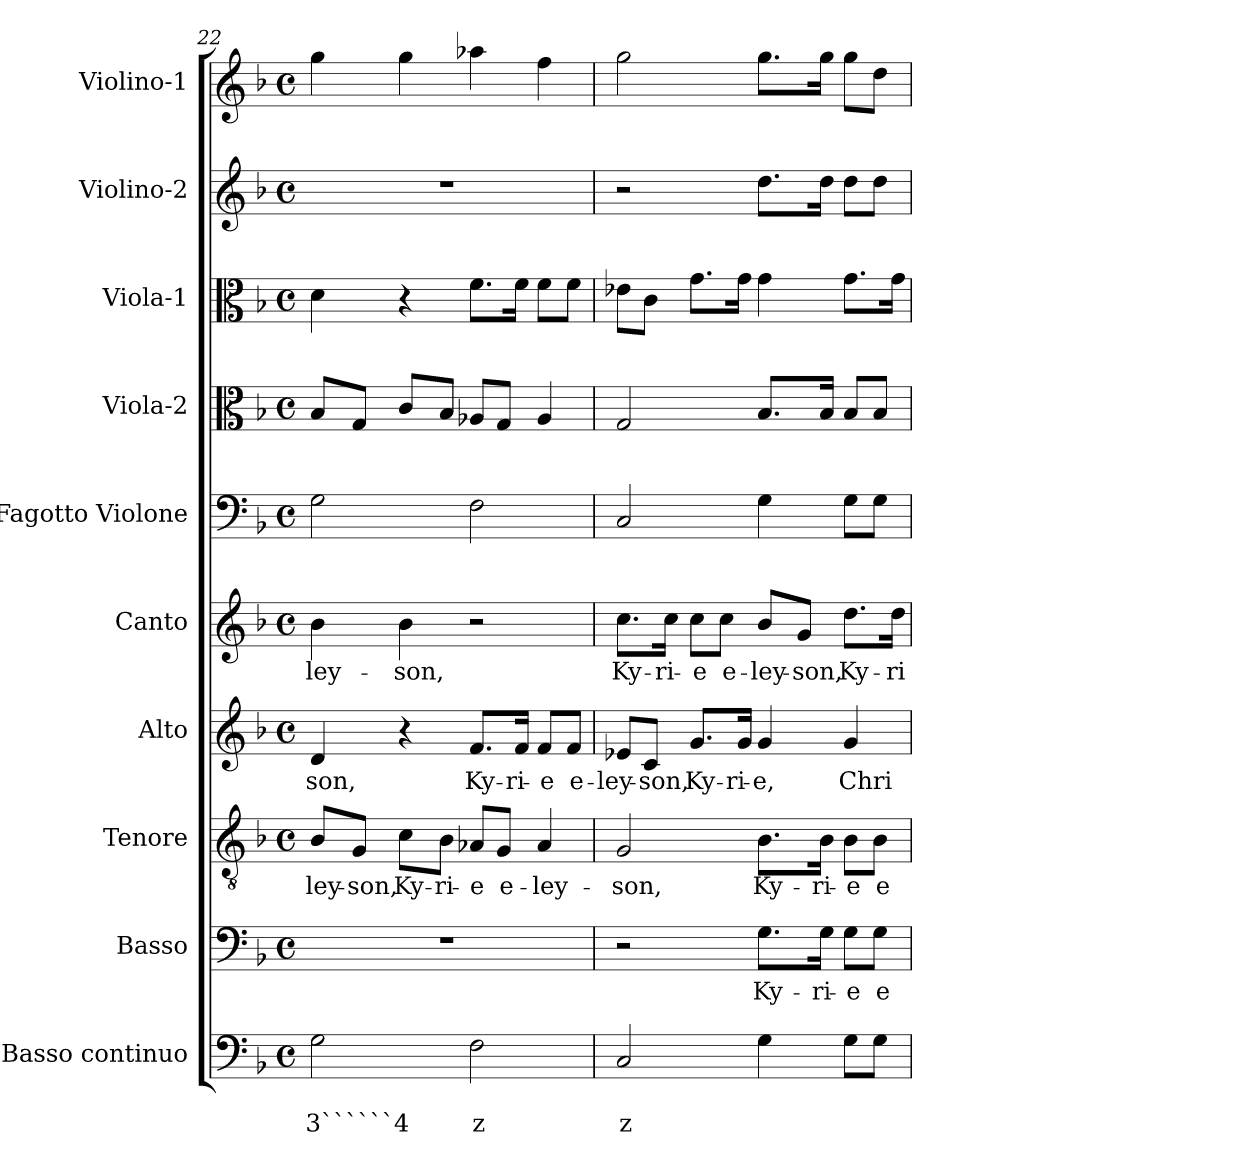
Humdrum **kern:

**kern	**text	**text	**kern	**text	**kern	**text	**kern	**text	**kern	**text	**kern	**kern	**kern	**kern	**kern
*part10	*part10	*part10	*part9	*part9	*part8	*part8	*part7	*part7	*part6	*part6	*part5	*part4	*part3	*part2	*part1
*staff10	*staff10	*staff10	*staff9	*staff9	*staff8	*staff8	*staff7	*staff7	*staff6	*staff6	*staff5	*staff4	*staff3	*staff2	*staff1
*I"Basso continuo	*	*	*I"Basso	*	*I"Tenore	*	*I"Alto	*	*I"Canto	*	*I"Fagotto Violone	*I"Viola-2	*I"Viola-1	*I"Violino-2	*I"Violino-1
!!LO:PB:g=z
*clefF4	*	*	*clefF4	*	*clefGv2	*	*clefG2	*	*clefG2	*	*clefF4	*clefC3	*clefC3	*clefG2	*clefG2
*k[b-]	*	*	*k[b-]	*	*k[b-]	*	*k[b-]	*	*k[b-]	*	*k[b-]	*k[b-]	*k[b-]	*k[b-]	*k[b-]
*F:	*	*	*F:	*	*F:	*	*F:	*	*F:	*	*F:	*F:	*F:	*F:	*F:
*M4/4	*	*	*M4/4	*	*M4/4	*	*M4/4	*	*M4/4	*	*M4/4	*M4/4	*M4/4	*M4/4	*M4/4
*met(c)	*	*	*met(c)	*	*met(c)	*	*met(c)	*	*met(c)	*	*met(c)	*met(c)	*met(c)	*met(c)	*met(c)
=22	=22	=22	=22	=22	=22	=22	=22	=22	=22	=22	=22	=22	=22	=22	=22
!	!	!LO:LY:b	!	!	!	!	!	!	!	!	!	!	!	!	!
!	!	!	!	!	!	!LO:LY:b	!	!	!	!	!	!	!	!	!
!	!	!	!	!	!	!	!	!LO:LY:b	!	!	!	!	!	!	!
!	!	!	!	!	!	!	!	!	!	!LO:LY:b	!	!	!	!	!
2G\	.	3``````4	1r	.	8B-/L	-ley-	4d/	-son,	4b-\	-ley-	2G\	8B-/L	4d\	1r	4gg\
!	!	!	!	!	!	!LO:LY:b	!	!	!	!	!	!	!	!	!
.	.	.	.	.	8G/J	-son,	.	.	.	.	.	8G/J	.	.	.
!	!	!	!	!	!	!LO:LY:b	!	!	!	!	!	!	!	!	!
!	!	!	!	!	!	!	!	!	!	!LO:LY:b	!	!	!	!	!
.	.	.	.	.	8c\L	Ky-	4r	.	4b-\	-son,	.	8c/L	4r	.	4gg\
!	!	!	!	!	!	!LO:LY:b	!	!	!	!	!	!	!	!	!
.	.	.	.	.	8B-\J	-ri-	.	.	.	.	.	8B-/J	.	.	.
!	!	!LO:LY:b	!	!	!	!	!	!	!	!	!	!	!	!	!
!	!	!	!	!	!	!LO:LY:b	!	!	!	!	!	!	!	!	!
!	!	!	!	!	!	!	!	!LO:LY:b	!	!	!	!	!	!	!
2F\	.	z	.	.	8A-X/L	-e	8.f/L	Ky-	2r	.	2F\	8A-X/L	8.f\L	.	4aa-X\
!	!	!	!	!	!	!LO:LY:b	!	!	!	!	!	!	!	!	!
.	.	.	.	.	8G/J	e-	.	.	.	.	.	8G/J	.	.	.
!	!	!	!	!	!	!	!	!LO:LY:b	!	!	!	!	!	!	!
.	.	.	.	.	.	.	16f/Jk	-ri-	.	.	.	.	16f\Jk	.	.
!	!	!	!	!	!	!LO:LY:b	!	!	!	!	!	!	!	!	!
!	!	!	!	!	!	!	!	!LO:LY:b	!	!	!	!	!	!	!
.	.	.	.	.	4A-/	-ley-	8f/L	-e	.	.	.	4A-/	8f\L	.	4ff\
!	!	!	!	!	!	!	!	!LO:LY:b	!	!	!	!	!	!	!
.	.	.	.	.	.	.	8f/J	e-	.	.	.	.	8f\J	.	.
=23	=23	=23	=23	=23	=23	=23	=23	=23	=23	=23	=23	=23	=23	=23	=23
!	!	!LO:LY:b	!	!	!	!	!	!	!	!	!	!	!	!	!
!	!	!	!	!	!	!LO:LY:b	!	!	!	!	!	!	!	!	!
!	!	!	!	!	!	!	!	!LO:LY:b	!	!	!	!	!	!	!
!	!	!	!	!	!	!	!	!	!	!LO:LY:b	!	!	!	!	!
2C/	.	z	2r	.	2G/	-son,	8e-X/L	-ley-	8.cc\L	Ky-	2C/	2G/	8e-X\L	2r	2gg\
!	!	!	!	!	!	!	!	!LO:LY:b	!	!	!	!	!	!	!
.	.	.	.	.	.	.	8c/J	-son,	.	.	.	.	8c\J	.	.
!	!	!	!	!	!	!	!	!	!	!LO:LY:b	!	!	!	!	!
.	.	.	.	.	.	.	.	.	16cc\Jk	-ri-	.	.	.	.	.
!	!	!	!	!	!	!	!	!LO:LY:b	!	!	!	!	!	!	!
!	!	!	!	!	!	!	!	!	!	!LO:LY:b	!	!	!	!	!
.	.	.	.	.	.	.	8.g/L	Ky-	8cc\L	-e	.	.	8.g\L	.	.
!	!	!	!	!	!	!	!	!	!	!LO:LY:b	!	!	!	!	!
.	.	.	.	.	.	.	.	.	8cc\J	e-	.	.	.	.	.
!	!	!	!	!	!	!	!	!LO:LY:b	!	!	!	!	!	!	!
.	.	.	.	.	.	.	16g/Jk	-ri-	.	.	.	.	16g\Jk	.	.
!	!	!	!	!LO:LY:b	!	!	!	!	!	!	!	!	!	!	!
!	!	!	!	!	!	!LO:LY:b	!	!	!	!	!	!	!	!	!
!	!	!	!	!	!	!	!	!LO:LY:b	!	!	!	!	!	!	!
!	!	!	!	!	!	!	!	!	!	!LO:LY:b	!	!	!	!	!
4G\	.	.	8.G\L	Ky-	8.B-\L	Ky-	4g/	-e,	8b-/L	-ley-	4G\	8.B-/L	4g\	8.dd\L	8.gg\L
!	!	!	!	!	!	!	!	!	!	!LO:LY:b	!	!	!	!	!
.	.	.	.	.	.	.	.	.	8g/J	-son,	.	.	.	.	.
!	!	!	!	!LO:LY:b	!	!	!	!	!	!	!	!	!	!	!
!	!	!	!	!	!	!LO:LY:b	!	!	!	!	!	!	!	!	!
.	.	.	16G\Jk	-ri-	16B-\Jk	-ri-	.	.	.	.	.	16B-/Jk	.	16dd\Jk	16gg\Jk
!	!	!	!	!LO:LY:b	!	!	!	!	!	!	!	!	!	!	!
!	!	!	!	!	!	!LO:LY:b	!	!	!	!	!	!	!	!	!
!	!	!	!	!	!	!	!	!LO:LY:b	!	!	!	!	!	!	!
!	!	!	!	!	!	!	!	!	!	!LO:LY:b	!	!	!	!	!
8G\L	.	.	8G\L	-e	8B-\L	-e	4g/	Chri-	8.dd\L	Ky-	8G\L	8B-/L	8.g\L	8dd\L	8gg\L
!	!	!	!	!LO:LY:b	!	!	!	!	!	!	!	!	!	!	!
!	!	!	!	!	!	!LO:LY:b	!	!	!	!	!	!	!	!	!
8G\J	.	.	8G\J	e-	8B-\J	e-	.	.	.	.	8G\J	8B-/J	.	8dd\J	8dd\J
!	!	!	!	!	!	!	!	!	!	!LO:LY:b	!	!	!	!	!
.	.	.	.	.	.	.	.	.	16dd\Jk	-ri-	.	.	16g\Jk	.	.
=	=	=	=	=	=	=	=	=	=	=	=	=	=	=	=
*-	*-	*-	*-	*-	*-	*-	*-	*-	*-	*-	*-	*-	*-	*-	*-
